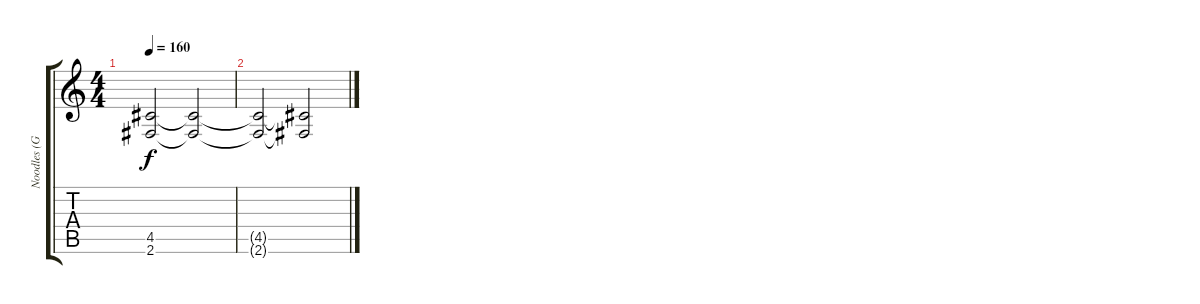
\track ("Noodles (Guit)" "Noodles (G") {instrument distortionguitar}
\staff {score tabs}
\tuning (E4 B3 G3 D3 A2 E2) {hide}
\ts (4 4)
\tempo 160
\clef g2
\ks c
(4.5{t} 2.6{t}).2{dy f volume 6} (4.5{t} 2.6{t}).2{volume 5} |
(4.5{t} 2.6{t}).2{volume 4} (4.5{t} 2.6{t}).2{volume 3}
